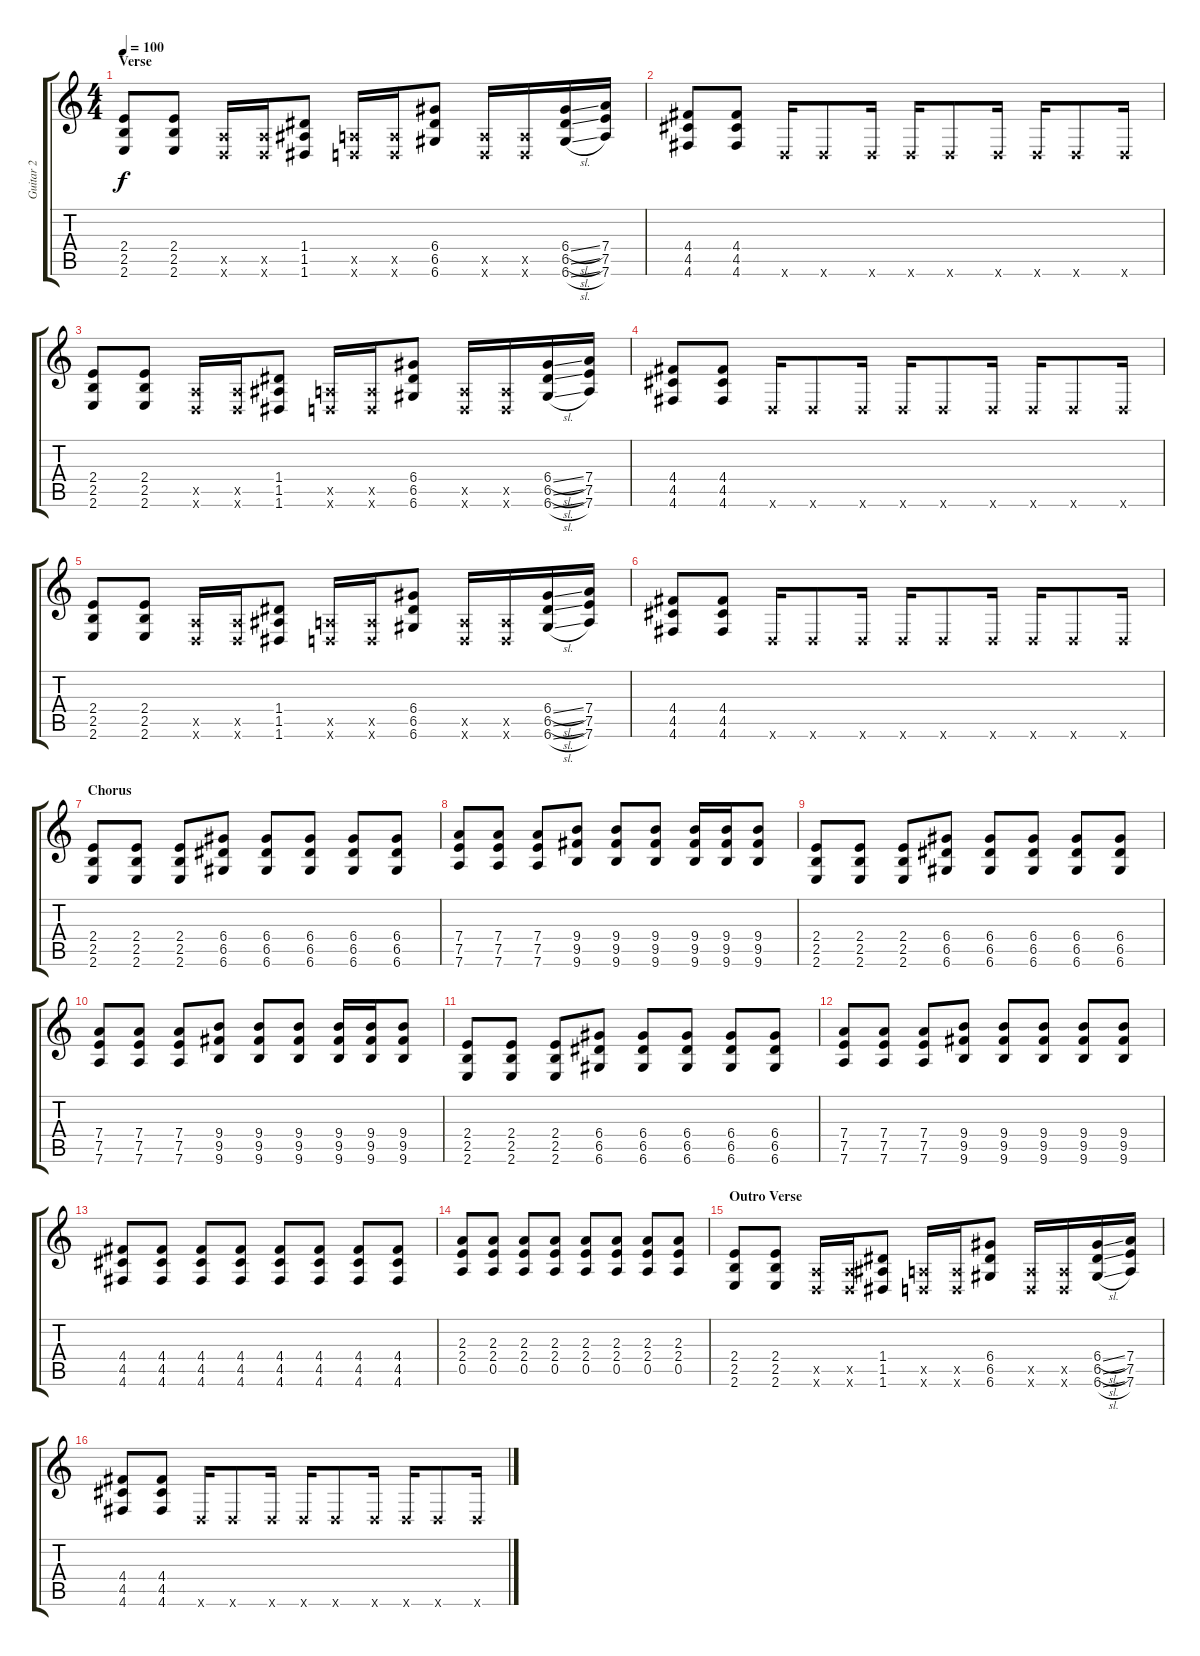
\track ("Guitar 2" "Guitar 2") {instrument distortionguitar}
\staff {score tabs}
\tuning (E4 B3 G3 D3 A2 D2) {hide}
\ts (4 4)
\section ("" "Verse")
\tempo 100
\clef g2
\ks c
(2.4 2.5 2.6).8{dy f balance 16 instrument distortionguitar} (2.4 2.5 2.6).8 (0.5{x} 0.6{x}).16 (0.5{x} 0.6{x}).16 (1.4 1.5 1.6).8 (0.5{x} 0.6{x}).16 (0.5{x} 0.6{x}).16 (6.4 6.5 6.6).8 (0.5{x} 0.6{x}).16 (0.5{x} 0.6{x}).16 (6.4{sl} 6.5{sl} 6.6{sl}).16 (7.4 7.5 7.6).16 |
(4.4 4.5 4.6).8 (4.4 4.5 4.6).8 0.6{x}.16 0.6{x}.8 0.6{x}.16 0.6{x}.16 0.6{x}.8 0.6{x}.16 0.6{x}.16 0.6{x}.8 0.6{x}.16 |
(2.4 2.5 2.6).8{balance 16 instrument distortionguitar} (2.4 2.5 2.6).8 (0.5{x} 0.6{x}).16 (0.5{x} 0.6{x}).16 (1.4 1.5 1.6).8 (0.5{x} 0.6{x}).16 (0.5{x} 0.6{x}).16 (6.4 6.5 6.6).8 (0.5{x} 0.6{x}).16 (0.5{x} 0.6{x}).16 (6.4{sl} 6.5{sl} 6.6{sl}).16 (7.4 7.5 7.6).16 |
(4.4 4.5 4.6).8 (4.4 4.5 4.6).8 0.6{x}.16 0.6{x}.8 0.6{x}.16 0.6{x}.16 0.6{x}.8 0.6{x}.16 0.6{x}.16 0.6{x}.8 0.6{x}.16 |
(2.4 2.5 2.6).8{balance 16 instrument distortionguitar} (2.4 2.5 2.6).8 (0.5{x} 0.6{x}).16 (0.5{x} 0.6{x}).16 (1.4 1.5 1.6).8 (0.5{x} 0.6{x}).16 (0.5{x} 0.6{x}).16 (6.4 6.5 6.6).8 (0.5{x} 0.6{x}).16 (0.5{x} 0.6{x}).16 (6.4{sl} 6.5{sl} 6.6{sl}).16 (7.4 7.5 7.6).16 |
(4.4 4.5 4.6).8 (4.4 4.5 4.6).8 0.6{x}.16 0.6{x}.8 0.6{x}.16 0.6{x}.16 0.6{x}.8 0.6{x}.16 0.6{x}.16 0.6{x}.8 0.6{x}.16 |
\section ("" "Chorus")
(2.4 2.5 2.6).8 (2.4 2.5 2.6).8 (2.4 2.5 2.6).8 (6.4 6.5 6.6).8 (6.4 6.5 6.6).8 (6.4 6.5 6.6).8 (6.4 6.5 6.6).8 (6.4 6.5 6.6).8 |
(7.4 7.5 7.6).8 (7.4 7.5 7.6).8 (7.4 7.5 7.6).8 (9.4 9.5 9.6).8 (9.4 9.5 9.6).8 (9.4 9.5 9.6).8 (9.4 9.5 9.6).16 (9.4 9.5 9.6).16 (9.4 9.5 9.6).8 |
(2.4 2.5 2.6).8 (2.4 2.5 2.6).8 (2.4 2.5 2.6).8 (6.4 6.5 6.6).8 (6.4 6.5 6.6).8 (6.4 6.5 6.6).8 (6.4 6.5 6.6).8 (6.4 6.5 6.6).8 |
(7.4 7.5 7.6).8 (7.4 7.5 7.6).8 (7.4 7.5 7.6).8 (9.4 9.5 9.6).8 (9.4 9.5 9.6).8 (9.4 9.5 9.6).8 (9.4 9.5 9.6).16 (9.4 9.5 9.6).16 (9.4 9.5 9.6).8 |
(2.4 2.5 2.6).8 (2.4 2.5 2.6).8 (2.4 2.5 2.6).8 (6.4 6.5 6.6).8 (6.4 6.5 6.6).8 (6.4 6.5 6.6).8 (6.4 6.5 6.6).8 (6.4 6.5 6.6).8 |
(7.4 7.5 7.6).8 (7.4 7.5 7.6).8 (7.4 7.5 7.6).8 (9.4 9.5 9.6).8 (9.4 9.5 9.6).8 (9.4 9.5 9.6).8 (9.4 9.5 9.6).8 (9.4 9.5 9.6).8 |
(4.4 4.5 4.6).8 (4.4 4.5 4.6).8 (4.4 4.5 4.6).8 (4.4 4.5 4.6).8 (4.4 4.5 4.6).8 (4.4 4.5 4.6).8 (4.4 4.5 4.6).8 (4.4 4.5 4.6).8 |
(2.3 2.4 0.5).8 (2.3 2.4 0.5).8 (2.3 2.4 0.5).8 (2.3 2.4 0.5).8 (2.3 2.4 0.5).8 (2.3 2.4 0.5).8 (2.3 2.4 0.5).8 (2.3 2.4 0.5).8 |
\section ("" "Outro Verse")
(2.4 2.5 2.6).8{balance 16 instrument distortionguitar} (2.4 2.5 2.6).8 (0.5{x} 0.6{x}).16 (0.5{x} 0.6{x}).16 (1.4 1.5 1.6).8 (0.5{x} 0.6{x}).16 (0.5{x} 0.6{x}).16 (6.4 6.5 6.6).8 (0.5{x} 0.6{x}).16 (0.5{x} 0.6{x}).16 (6.4{sl} 6.5{sl} 6.6{sl}).16 (7.4 7.5 7.6).16 |
(4.4 4.5 4.6).8 (4.4 4.5 4.6).8 0.6{x}.16 0.6{x}.8 0.6{x}.16 0.6{x}.16 0.6{x}.8 0.6{x}.16 0.6{x}.16 0.6{x}.8 0.6{x}.16
